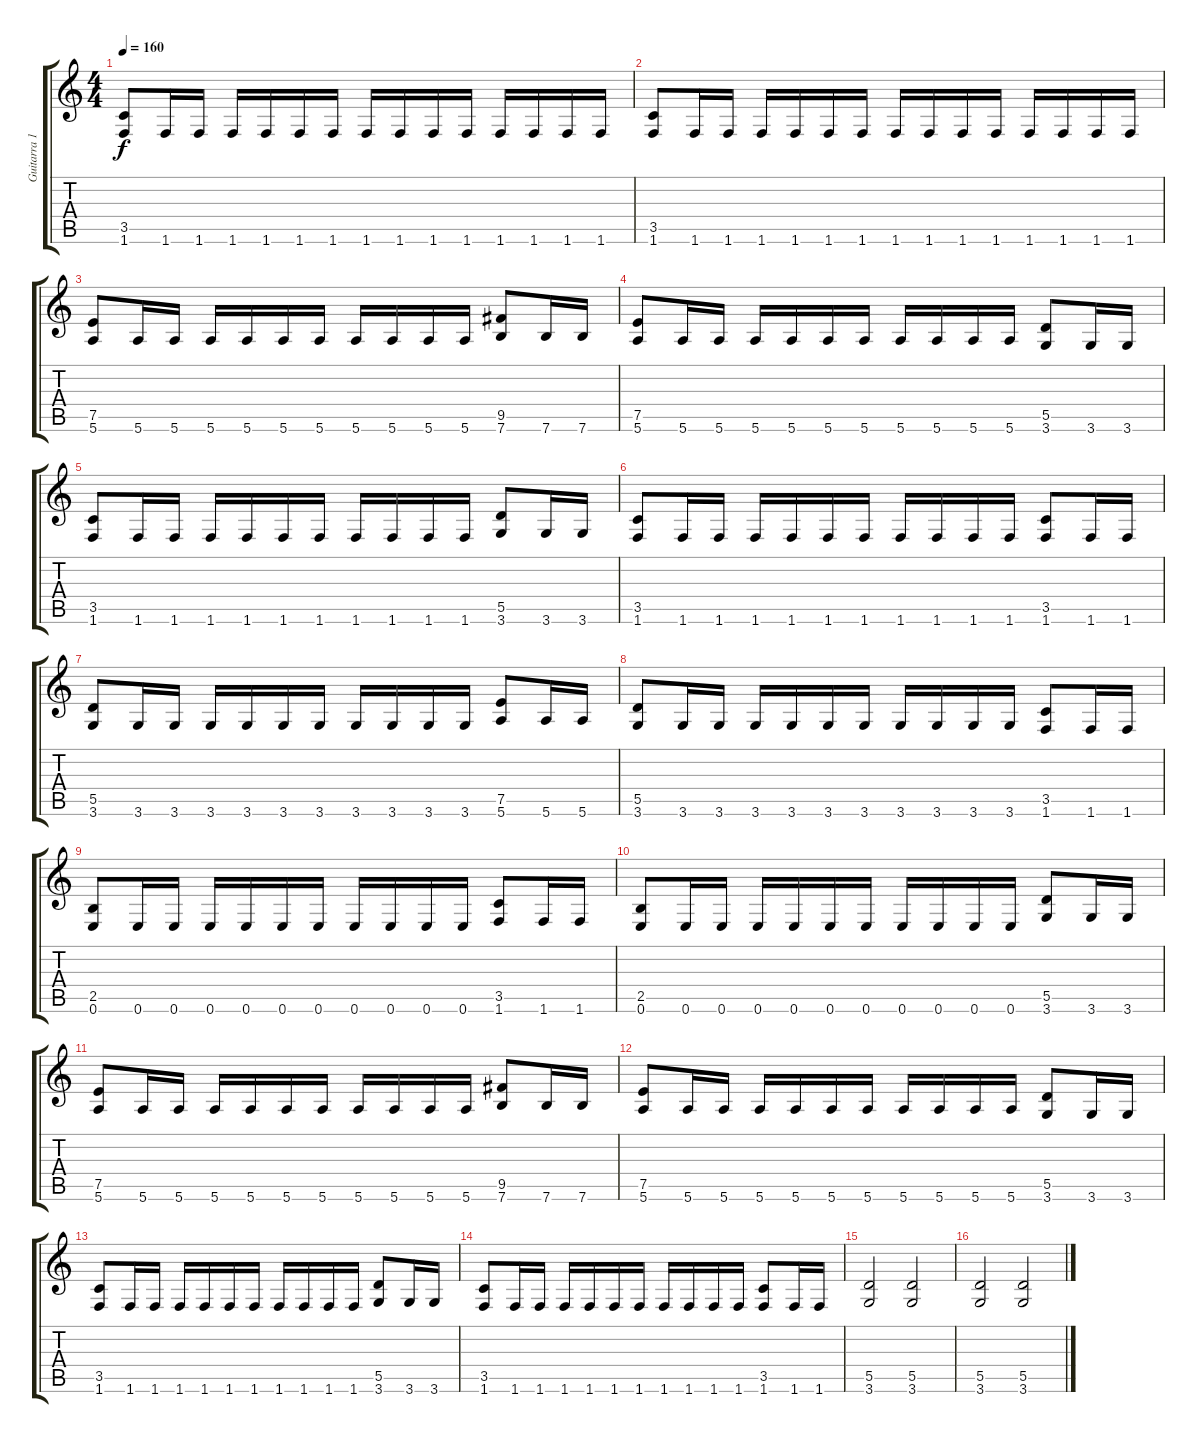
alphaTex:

\track ("Guitarra 1" "Guitarra 1") {instrument overdrivenguitar}
\staff {score tabs}
\tuning (E4 B3 G3 D3 A2 E2) {hide}
\ts (4 4)
\tempo 160
\clef g2
\ks c
(3.5 1.6).8{dy f} 1.6.16 1.6.16 1.6.16 1.6.16 1.6.16 1.6.16 1.6.16 1.6.16 1.6.16 1.6.16 1.6.16 1.6.16 1.6.16 1.6.16 |
(3.5 1.6).8 1.6.16 1.6.16 1.6.16 1.6.16 1.6.16 1.6.16 1.6.16 1.6.16 1.6.16 1.6.16 1.6.16 1.6.16 1.6.16 1.6.16 |
(7.5 5.6).8 5.6.16 5.6.16 5.6.16 5.6.16 5.6.16 5.6.16 5.6.16 5.6.16 5.6.16 5.6.16 (9.5 7.6).8 7.6.16 7.6.16 |
(7.5 5.6).8 5.6.16 5.6.16 5.6.16 5.6.16 5.6.16 5.6.16 5.6.16 5.6.16 5.6.16 5.6.16 (5.5 3.6).8 3.6.16 3.6.16 |
(3.5 1.6).8 1.6.16 1.6.16 1.6.16 1.6.16 1.6.16 1.6.16 1.6.16 1.6.16 1.6.16 1.6.16 (5.5 3.6).8 3.6.16 3.6.16 |
(3.5 1.6).8 1.6.16 1.6.16 1.6.16 1.6.16 1.6.16 1.6.16 1.6.16 1.6.16 1.6.16 1.6.16 (3.5 1.6).8 1.6.16 1.6.16 |
(5.5 3.6).8 3.6.16 3.6.16 3.6.16 3.6.16 3.6.16 3.6.16 3.6.16 3.6.16 3.6.16 3.6.16 (7.5 5.6).8 5.6.16 5.6.16 |
(5.5 3.6).8 3.6.16 3.6.16 3.6.16 3.6.16 3.6.16 3.6.16 3.6.16 3.6.16 3.6.16 3.6.16 (3.5 1.6).8 1.6.16 1.6.16 |
(2.5 0.6).8 0.6.16 0.6.16 0.6.16 0.6.16 0.6.16 0.6.16 0.6.16 0.6.16 0.6.16 0.6.16 (3.5 1.6).8 1.6.16 1.6.16 |
(2.5 0.6).8 0.6.16 0.6.16 0.6.16 0.6.16 0.6.16 0.6.16 0.6.16 0.6.16 0.6.16 0.6.16 (5.5 3.6).8 3.6.16 3.6.16 |
(7.5 5.6).8 5.6.16 5.6.16 5.6.16 5.6.16 5.6.16 5.6.16 5.6.16 5.6.16 5.6.16 5.6.16 (9.5 7.6).8 7.6.16 7.6.16 |
(7.5 5.6).8 5.6.16 5.6.16 5.6.16 5.6.16 5.6.16 5.6.16 5.6.16 5.6.16 5.6.16 5.6.16 (5.5 3.6).8 3.6.16 3.6.16 |
(3.5 1.6).8 1.6.16 1.6.16 1.6.16 1.6.16 1.6.16 1.6.16 1.6.16 1.6.16 1.6.16 1.6.16 (5.5 3.6).8 3.6.16 3.6.16 |
(3.5 1.6).8 1.6.16 1.6.16 1.6.16 1.6.16 1.6.16 1.6.16 1.6.16 1.6.16 1.6.16 1.6.16 (3.5 1.6).8 1.6.16 1.6.16 |
(5.5 3.6).2 (5.5 3.6).2 |
(5.5 3.6).2 (5.5 3.6).2
